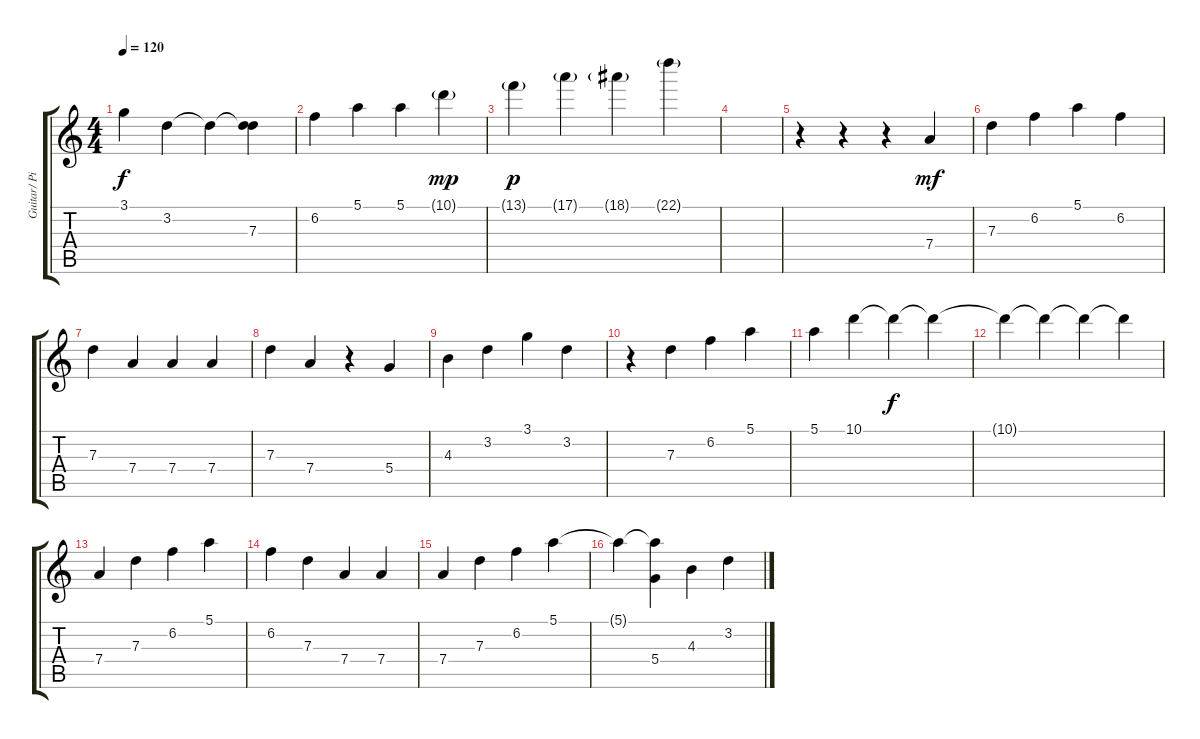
\track ("Guitar/ Piano Left Hand" "Guitar/ Pi") {instrument acousticguitarnylon}
\staff {score tabs}
\tuning (E4 B3 G3 D3 A2 E2) {hide}
\ts (4 4)
\tempo 120
\clef g2
\ks c
3.1.4{dy f} 3.2.4 3.2{t}.4 (3.2{t} 7.3).4 |
6.2.4 5.1.4 5.1.4 10.1{g}.4{dy mp} |
13.1{g}.4{dy p} 17.1{g}.4 18.1{g}.4 22.1{g}.4 |
|
r.4 r.4 r.4 7.4.4{dy mf} |
7.3.4 6.2.4 5.1.4 6.2.4 |
7.3.4 7.4.4 7.4.4 7.4.4 |
7.3.4 7.4.4 r.4 5.4.4 |
4.3.4 3.2.4 3.1.4 3.2.4 |
r.4 7.3.4 6.2.4 5.1.4 |
5.1.4 10.1.4 10.1{t}.4{dy f} 10.1{t}.4 |
10.1{t}.4 10.1{t}.4 10.1{t}.4 10.1{t}.4 |
7.4.4 7.3.4 6.2.4 5.1.4 |
6.2.4 7.3.4 7.4.4 7.4.4 |
7.4.4 7.3.4 6.2.4 5.1.4 |
5.1{t}.4 (5.1{t} 5.4).4 4.3.4 3.2.4
